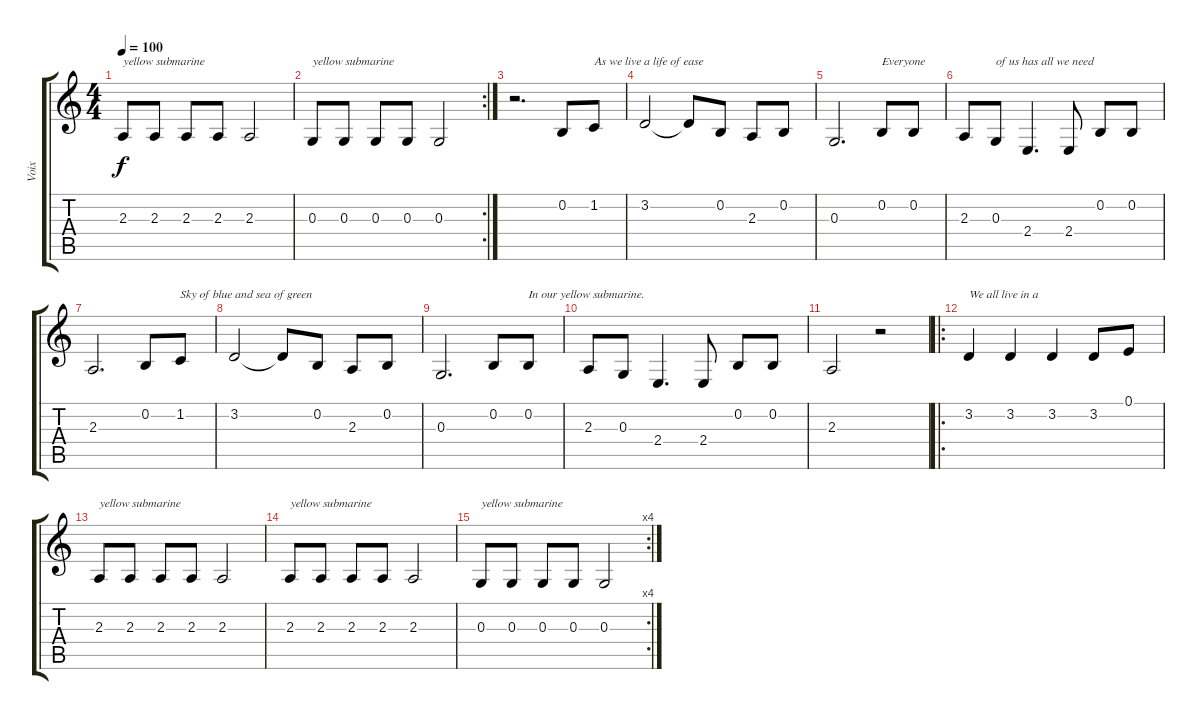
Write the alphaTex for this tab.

\track ("Voix" "Voix") {instrument altosax}
\staff {score tabs}
\tuning (E4 B3 G3 D3 A2 E2) {hide}
\ts (4 4)
\tempo 100
\clef g2
\ks c
2.3.8{txt "yellow submarine" dy f} 2.3.8 2.3.8 2.3.8 2.3.2 |
\rc 2
0.3.8{txt "yellow submarine"} 0.3.8 0.3.8 0.3.8 0.3.2 |
r.2{d} 0.2.8 1.2.8{txt "As we live a life of ease"} |
3.2.2 3.2{t}.8 0.2.8 2.3.8 0.2.8 |
0.3.2{d} 0.2.8{txt "Everyone"} 0.2.8 |
2.3.8 0.3.8{txt "of us has all we need"} 2.4.4{d} 2.4.8 0.2.8 0.2.8 |
2.3.2{d} 0.2.8 1.2.8{txt "Sky of blue and sea of green"} |
3.2.2 3.2{t}.8 0.2.8 2.3.8 0.2.8 |
0.3.2{d} 0.2.8 0.2.8{txt "In our yellow submarine."} |
2.3.8 0.3.8 2.4.4{d} 2.4.8 0.2.8 0.2.8 |
2.3.2 r.2 |
\ro
3.2.4{txt "We all live in a "} 3.2.4 3.2.4 3.2.8 0.1.8 |
2.3.8{txt "yellow submarine"} 2.3.8 2.3.8 2.3.8 2.3.2 |
2.3.8{txt "yellow submarine"} 2.3.8 2.3.8 2.3.8 2.3.2 |
\rc 4
0.3.8{txt "yellow submarine"} 0.3.8 0.3.8 0.3.8 0.3.2
